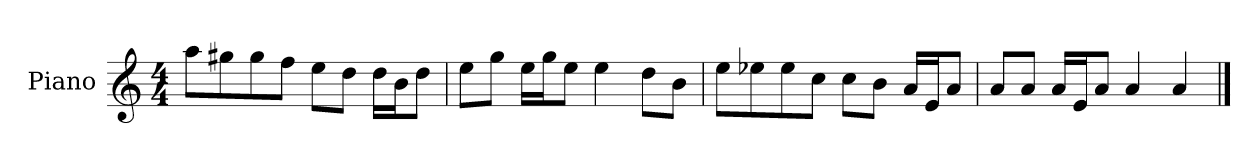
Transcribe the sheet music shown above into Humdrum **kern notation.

**kern
*part1
*staff1
*I"Piano
*I'P-no
*clefG2
*k[]
*M4/4
*MM90
=1
8aa\L
8gg#X\
8gg#\
8ff\J
8ee\L
8dd\J
16dd\LL
16b\J
8dd\J
=2
8ee\L
8gg\J
16ee\LL
16gg\J
8ee\J
4ee\
8dd\L
8b\J
=3
8ee\L
8ee-X\
8ee-\
8cc\J
8cc\L
8b\J
16a/LL
16e/J
8a/J
=4
8a/L
8a/J
16a/LL
16e/J
8a/J
4a/
4a/
==
*-
